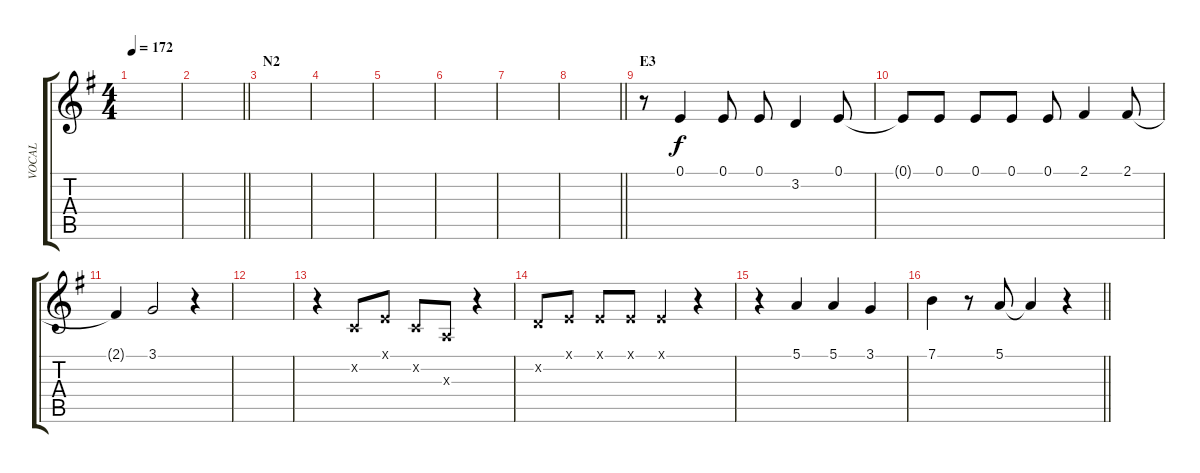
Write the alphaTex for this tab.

\track ("VOCAL" "VOCAL") {instrument oboe}
\staff {score tabs}
\tuning (E4 B3 G3 D3 A2 E2) {hide}
\ts (4 4)
\tempo 172
\clef g2
\ks g
|
\barLineRight lightlight
|
\section ("" "N2")
|
|
|
|
|
\barLineRight lightlight
|
\section ("" "E3")
r.8 0.1.4 0.1.8 0.1.8 3.2.4 0.1.8 |
0.1{t}.8 0.1.8 0.1.8 0.1.8 0.1.8 2.1.4 2.1.8 |
2.1{t}.4 3.1.2 r.4 |
|
r.4 1.2{x}.8 0.1{x}.8 1.2{x}.8 2.3{x}.8 r.4 |
3.2{x}.8 0.1{x}.8 0.1{x}.8 0.1{x}.8 0.1{x}.4 r.4 |
r.4 5.1.4 5.1.4 3.1.4 |
\barLineRight lightlight
7.1.4 r.8 5.1.8 5.1{t}.4 r.4
